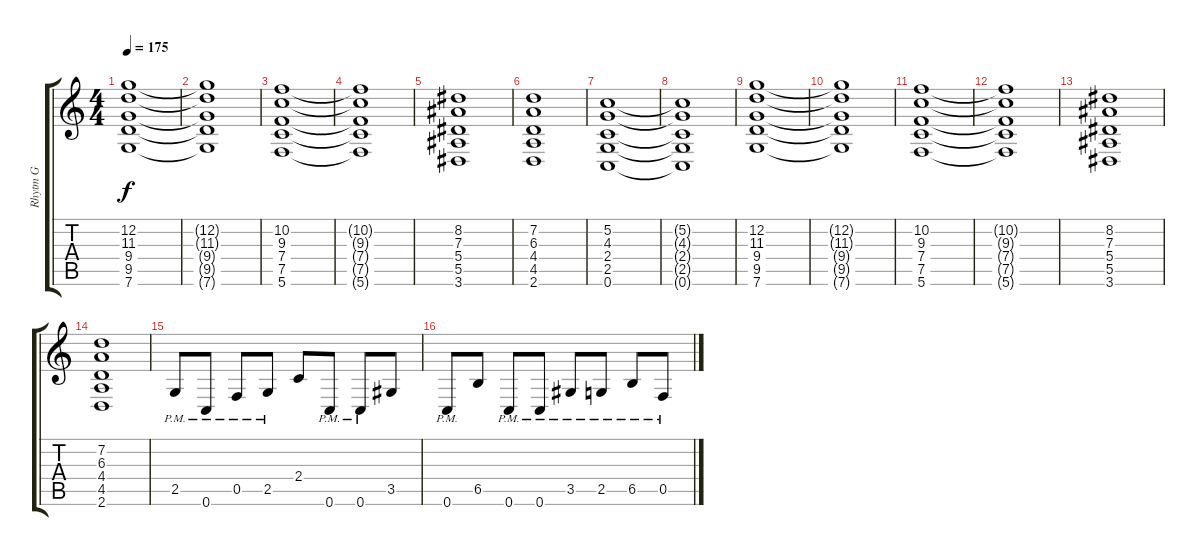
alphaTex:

\track ("Rhytm G" "Rhytm G") {instrument distortionguitar}
\staff {score tabs}
\tuning (C4 G3 Eb3 Bb2 F2 C2) {hide}
\ts (4 4)
\tempo 175
\clef g2
\ks c
(12.2 11.3 9.4 9.5 7.6).1{dy f} |
(12.2{t} 11.3{t} 9.4{t} 9.5{t} 7.6{t}).1 |
(10.2 9.3 7.4 7.5 5.6).1 |
(10.2{t} 9.3{t} 7.4{t} 7.5{t} 5.6{t}).1 |
(8.2 7.3 5.4 5.5 3.6).1 |
(7.2 6.3 4.4 4.5 2.6).1 |
(5.2 4.3 2.4 2.5 0.6).1 |
(5.2{t} 4.3{t} 2.4{t} 2.5{t} 0.6{t}).1 |
(12.2 11.3 9.4 9.5 7.6).1 |
(12.2{t} 11.3{t} 9.4{t} 9.5{t} 7.6{t}).1 |
(10.2 9.3 7.4 7.5 5.6).1 |
(10.2{t} 9.3{t} 7.4{t} 7.5{t} 5.6{t}).1 |
(8.2 7.3 5.4 5.5 3.6).1 |
(7.2 6.3 4.4 4.5 2.6).1 |
2.5{pm}.8 0.6{pm}.8 0.5{pm}.8 2.5{pm}.8 2.4.8 0.6{pm}.8 0.6{pm}.8 3.5.8 |
0.6{pm}.8 6.5.8 0.6{pm}.8 0.6{pm}.8 3.5{pm}.8 2.5{pm}.8 6.5{pm}.8 0.5{pm}.8
